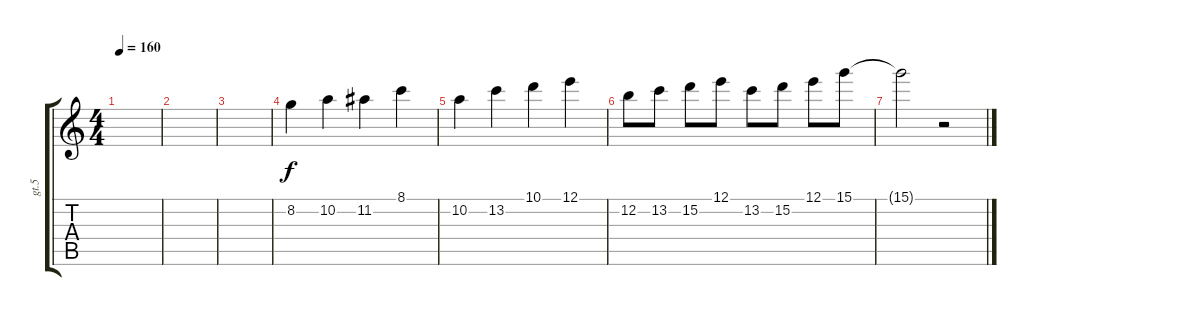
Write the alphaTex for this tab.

\track ("gt.5" "gt.5") {instrument distortionguitar}
\staff {score tabs}
\tuning (E4 B3 G3 D3 A2 E2) {hide}
\ts (4 4)
\tempo 160
\clef g2
\ks c
|
|
|
8.2.4 10.2.4 11.2.4 8.1.4 |
10.2.4 13.2.4 10.1.4 12.1.4 |
12.2.8 13.2.8 15.2.8 12.1.8 13.2.8 15.2.8 12.1.8 15.1.8 |
15.1{t}.2{dy f} r.2
